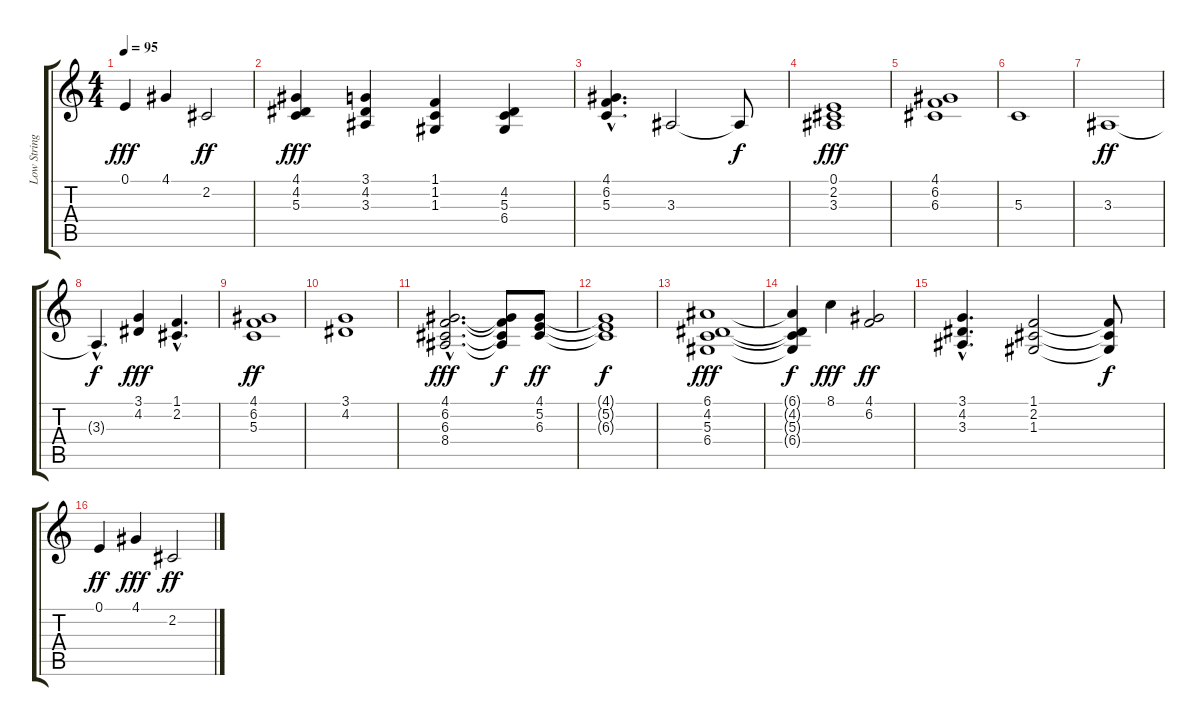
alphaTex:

\track ("Low Strings" "Low String") {instrument stringensemble2}
\staff {score tabs}
\tuning (E4 B3 G3 D3 A2 E2) {hide}
\ts (4 4)
\tempo 95
\clef g2
\ks c
0.1.4{dy fff} 4.1.4 2.2.2{dy ff} |
(4.1 4.2 5.3).4{dy fff} (3.1 4.2 3.3).4 (1.1 1.2 1.3).4 (4.2 5.3 6.4).4 |
(4.1 6.2 5.3{hac}).4{d} 3.3.2 3.3{t}.8{dy f} |
(0.1 2.2 3.3).1{dy fff} |
(4.1 6.2 6.3).1{volume 9} |
5.3.1 |
3.3.1{dy ff} |
3.3{hac t}.4{d dy f} (3.1 4.2).4{dy fff} (1.1{hac} 2.2{hac}).4{d} |
(4.1 6.2 5.3).1{dy ff} |
(3.1 4.2).1 |
(4.1{hac} 6.2{hac} 6.3{hac} 8.4{hac}).2{d dy fff} (4.1{t} 6.2{t} 6.3{t} 8.4{t}).8{dy f} (4.1 5.2 6.3).8{dy ff} |
(4.1{t} 5.2{t} 6.3{t}).1{dy f} |
(6.1 4.2 5.3 6.4).1{dy fff} |
(6.1{t} 4.2{t} 5.3{t} 6.4{t}).4{dy f} 8.1.4{dy fff} (4.1 6.2).2{dy ff} |
(3.1{hac} 4.2{hac} 3.3{hac}).4{d} (1.1 2.2 1.3).2 (1.1{t} 2.2{t} 1.3{t}).8{dy f} |
0.1.4{dy ff} 4.1.4{dy fff} 2.2.2{dy ff}
